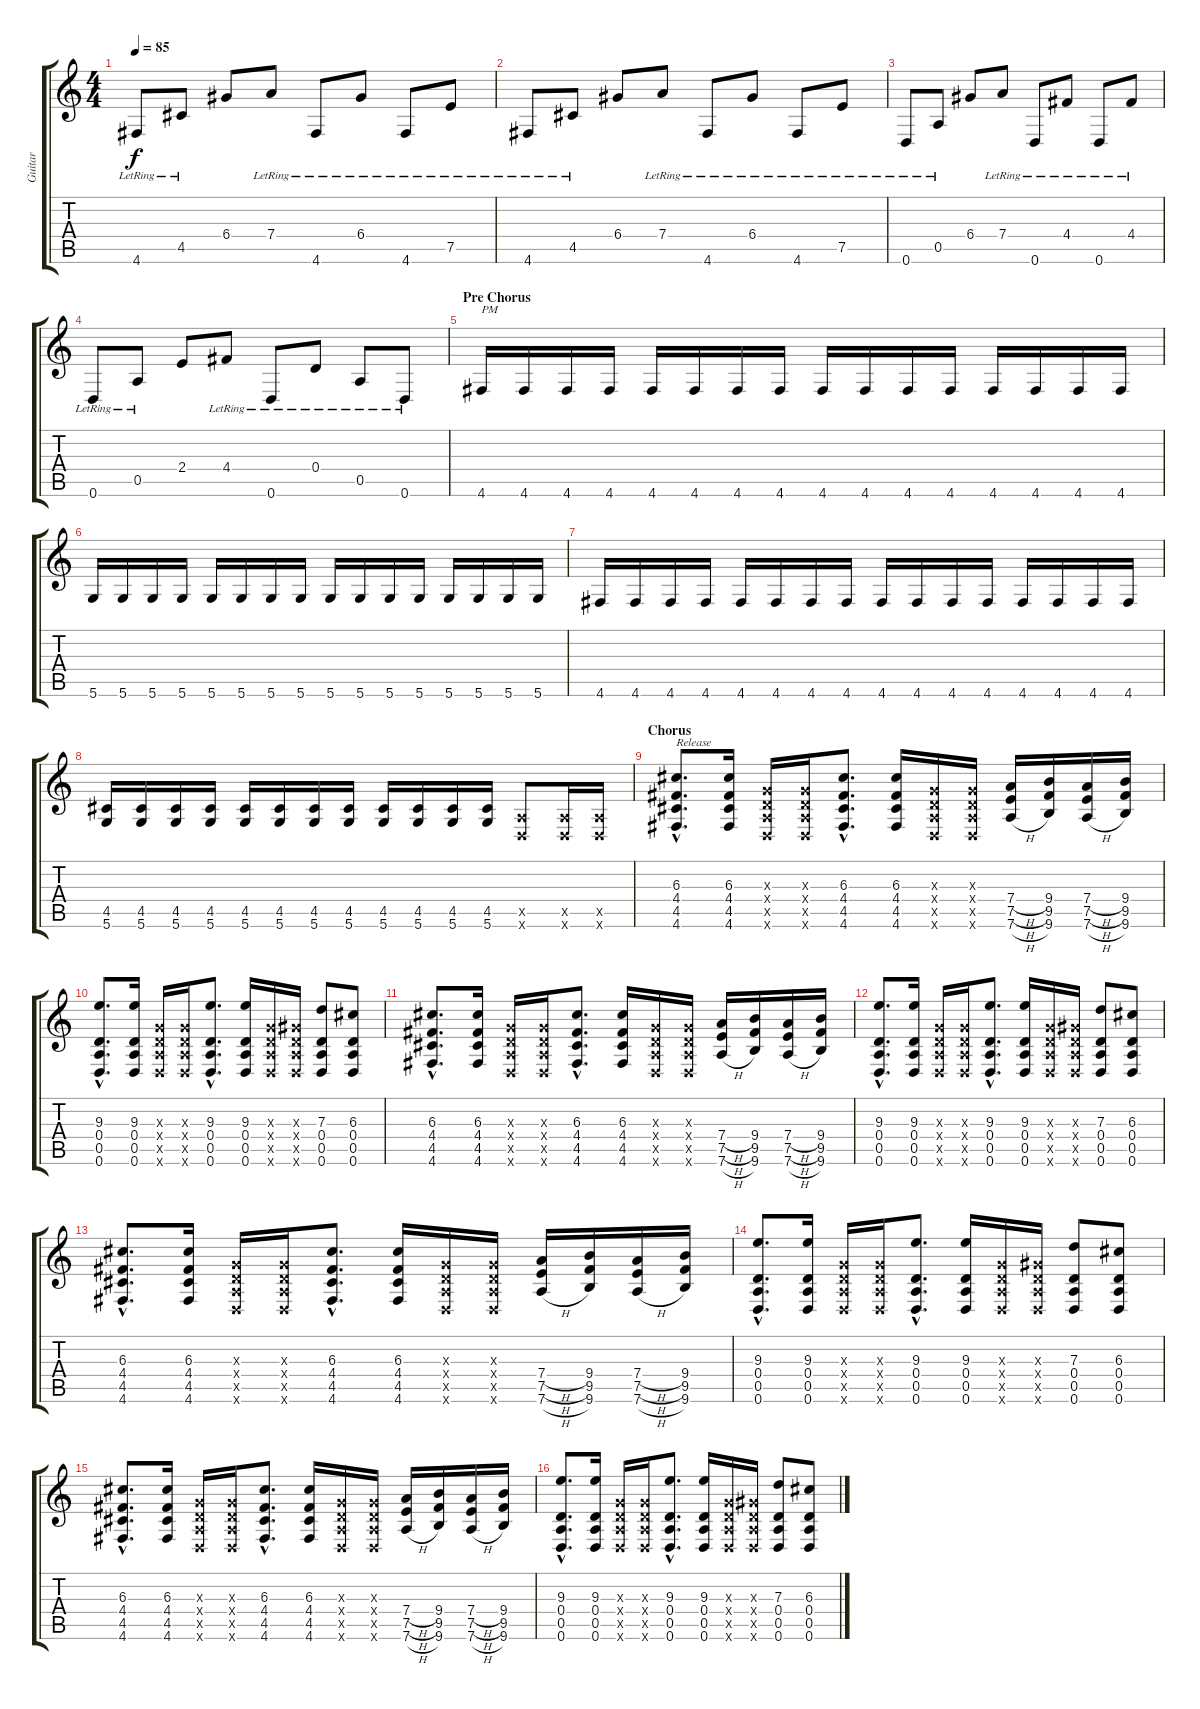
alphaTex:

\track ("Guitar" "Guitar") {instrument distortionguitar}
\staff {score tabs}
\tuning (E4 B3 G3 D3 A2 D2) {hide}
\ts (4 4)
\tempo 85
\clef g2
\ks c
4.6{lr}.8{dy f} 4.5{lr}.8 6.4.8 7.4{lr}.8 4.6{lr}.8 6.4{lr}.8 4.6{lr}.8 7.5{lr}.8 |
4.6{lr}.8 4.5{lr}.8 6.4.8 7.4{lr}.8 4.6{lr}.8 6.4{lr}.8 4.6{lr}.8 7.5{lr}.8 |
0.6{lr}.8 0.5{lr}.8 6.4.8 7.4{lr}.8 0.6{lr}.8 4.4{lr}.8 0.6{lr}.8 4.4{lr}.8 |
0.6{lr}.8 0.5{lr}.8 2.4.8 4.4{lr}.8 0.6{lr}.8 0.4{lr}.8 0.5{lr}.8 0.6{lr}.8 |
\section ("" "Pre Chorus")
4.6.16{txt "PM" instrument distortionguitar} 4.6.16 4.6.16 4.6.16 4.6.16 4.6.16 4.6.16 4.6.16 4.6.16 4.6.16 4.6.16 4.6.16 4.6.16 4.6.16 4.6.16 4.6.16 |
5.6.16 5.6.16 5.6.16 5.6.16 5.6.16 5.6.16 5.6.16 5.6.16 5.6.16 5.6.16 5.6.16 5.6.16 5.6.16 5.6.16 5.6.16 5.6.16 |
4.6.16 4.6.16 4.6.16 4.6.16 4.6.16 4.6.16 4.6.16 4.6.16 4.6.16 4.6.16 4.6.16 4.6.16 4.6.16 4.6.16 4.6.16 4.6.16 |
(4.5 5.6).16 (4.5 5.6).16 (4.5 5.6).16 (4.5 5.6).16 (4.5 5.6).16 (4.5 5.6).16 (4.5 5.6).16 (4.5 5.6).16 (4.5 5.6).16 (4.5 5.6).16 (4.5 5.6).16 (4.5 5.6).16 (0.5{x} 0.6{x}).8 (0.5{x} 0.6{x}).16 (0.5{x} 0.6{x}).16 |
\section ("" "Chorus")
(6.3{hac} 4.4{hac} 4.5{hac} 4.6{hac}).8{d txt "Release"} (6.3 4.4 4.5 4.6).16 (0.3{x} 0.4{x} 0.5{x} 0.6{x}).16 (0.3{x} 0.4{x} 0.5{x} 0.6{x}).16 (6.3{hac} 4.4{hac} 4.5{hac} 4.6{hac}).8{d} (6.3 4.4 4.5 4.6).16 (0.3{x} 0.4{x} 0.5{x} 0.6{x}).16 (0.3{x} 0.4{x} 0.5{x} 0.6{x}).16 (7.4{h} 7.5{h} 7.6{h}).16 (9.4 9.5 9.6).16 (7.4{h} 7.5{h} 7.6{h}).16 (9.4 9.5 9.6).16 |
(9.3{hac} 0.4{hac} 0.5{hac} 0.6{hac}).8{d} (9.3 0.4 0.5 0.6).16 (0.3{x} 0.4{x} 0.5{x} 0.6{x}).16 (0.3{x} 0.4{x} 0.5{x} 0.6{x}).16 (9.3{hac} 0.4{hac} 0.5{hac} 0.6{hac}).8{d} (9.3 0.4 0.5 0.6).16 (0.3{x} 0.4{x} 0.5{x} 0.6{x}).16 (1.3{x} 0.4{x} 0.5{x} 0.6{x}).16 (7.3 0.4 0.5 0.6).8 (6.3 0.4 0.5 0.6).8 |
(6.3{hac} 4.4{hac} 4.5{hac} 4.6{hac}).8{d} (6.3 4.4 4.5 4.6).16 (0.3{x} 0.4{x} 0.5{x} 0.6{x}).16 (0.3{x} 0.4{x} 0.5{x} 0.6{x}).16 (6.3{hac} 4.4{hac} 4.5{hac} 4.6{hac}).8{d} (6.3 4.4 4.5 4.6).16 (0.3{x} 0.4{x} 0.5{x} 0.6{x}).16 (0.3{x} 0.4{x} 0.5{x} 0.6{x}).16 (7.4{h} 7.5{h} 7.6{h}).16 (9.4 9.5 9.6).16 (7.4{h} 7.5{h} 7.6{h}).16 (9.4 9.5 9.6).16 |
(9.3{hac} 0.4{hac} 0.5{hac} 0.6{hac}).8{d} (9.3 0.4 0.5 0.6).16 (0.3{x} 0.4{x} 0.5{x} 0.6{x}).16 (0.3{x} 0.4{x} 0.5{x} 0.6{x}).16 (9.3{hac} 0.4{hac} 0.5{hac} 0.6{hac}).8{d} (9.3 0.4 0.5 0.6).16 (0.3{x} 0.4{x} 0.5{x} 0.6{x}).16 (1.3{x} 0.4{x} 0.5{x} 0.6{x}).16 (7.3 0.4 0.5 0.6).8 (6.3 0.4 0.5 0.6).8 |
(6.3{hac} 4.4{hac} 4.5{hac} 4.6{hac}).8{d} (6.3 4.4 4.5 4.6).16 (0.3{x} 0.4{x} 0.5{x} 0.6{x}).16 (0.3{x} 0.4{x} 0.5{x} 0.6{x}).16 (6.3{hac} 4.4{hac} 4.5{hac} 4.6{hac}).8{d} (6.3 4.4 4.5 4.6).16 (0.3{x} 0.4{x} 0.5{x} 0.6{x}).16 (0.3{x} 0.4{x} 0.5{x} 0.6{x}).16 (7.4{h} 7.5{h} 7.6{h}).16 (9.4 9.5 9.6).16 (7.4{h} 7.5{h} 7.6{h}).16 (9.4 9.5 9.6).16 |
(9.3{hac} 0.4{hac} 0.5{hac} 0.6{hac}).8{d} (9.3 0.4 0.5 0.6).16 (0.3{x} 0.4{x} 0.5{x} 0.6{x}).16 (0.3{x} 0.4{x} 0.5{x} 0.6{x}).16 (9.3{hac} 0.4{hac} 0.5{hac} 0.6{hac}).8{d} (9.3 0.4 0.5 0.6).16 (0.3{x} 0.4{x} 0.5{x} 0.6{x}).16 (1.3{x} 0.4{x} 0.5{x} 0.6{x}).16 (7.3 0.4 0.5 0.6).8 (6.3 0.4 0.5 0.6).8 |
(6.3{hac} 4.4{hac} 4.5{hac} 4.6{hac}).8{d} (6.3 4.4 4.5 4.6).16 (0.3{x} 0.4{x} 0.5{x} 0.6{x}).16 (0.3{x} 0.4{x} 0.5{x} 0.6{x}).16 (6.3{hac} 4.4{hac} 4.5{hac} 4.6{hac}).8{d} (6.3 4.4 4.5 4.6).16 (0.3{x} 0.4{x} 0.5{x} 0.6{x}).16 (0.3{x} 0.4{x} 0.5{x} 0.6{x}).16 (7.4{h} 7.5{h} 7.6{h}).16 (9.4 9.5 9.6).16 (7.4{h} 7.5{h} 7.6{h}).16 (9.4 9.5 9.6).16 |
(9.3{hac} 0.4{hac} 0.5{hac} 0.6{hac}).8{d} (9.3 0.4 0.5 0.6).16 (0.3{x} 0.4{x} 0.5{x} 0.6{x}).16 (0.3{x} 0.4{x} 0.5{x} 0.6{x}).16 (9.3{hac} 0.4{hac} 0.5{hac} 0.6{hac}).8{d} (9.3 0.4 0.5 0.6).16 (0.3{x} 0.4{x} 0.5{x} 0.6{x}).16 (1.3{x} 0.4{x} 0.5{x} 0.6{x}).16 (7.3 0.4 0.5 0.6).8 (6.3 0.4 0.5 0.6).8
